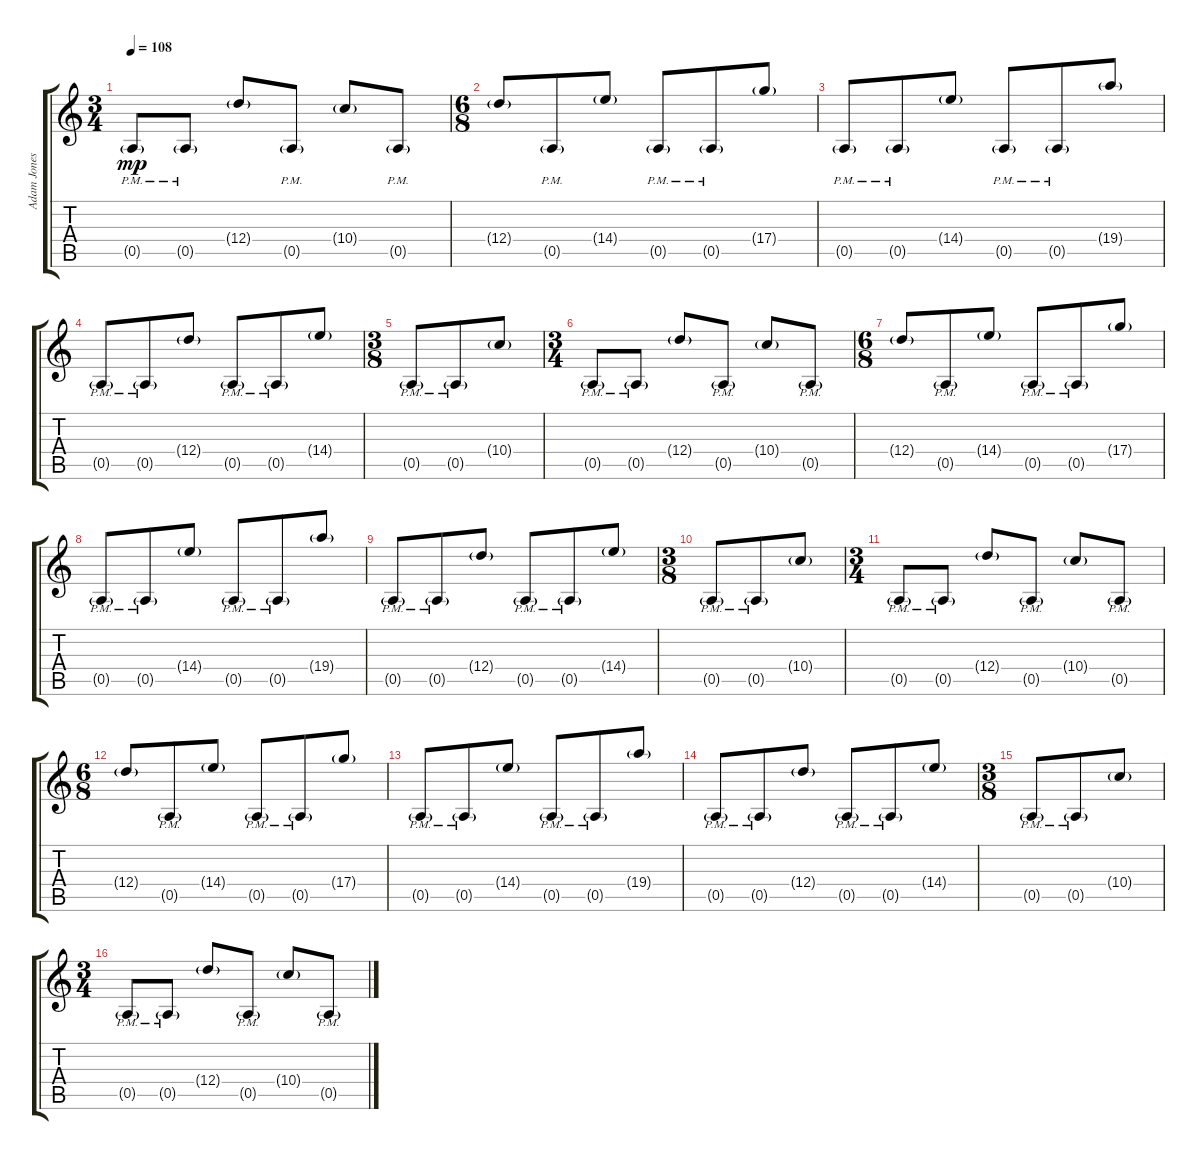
\track ("Adam Jones (Guitar II)" "Adam Jones") {instrument distortionguitar}
\staff {score tabs}
\tuning (E4 B3 G3 D3 A2 D2) {hide}
\ts (3 4)
\tempo 108
\clef g2
\ks c
0.5{g pm}.8{dy mp} 0.5{g pm}.8 12.4{g}.8 0.5{g pm}.8 10.4{g}.8 0.5{g pm}.8 |
\ts (6 8)
12.4{g}.8 0.5{g pm}.8 14.4{g}.8 0.5{g pm}.8 0.5{g pm}.8 17.4{g}.8 |
0.5{g pm}.8 0.5{g pm}.8 14.4{g}.8 0.5{g pm}.8 0.5{g pm}.8 19.4{g}.8 |
0.5{g pm}.8 0.5{g pm}.8 12.4{g}.8 0.5{g pm}.8 0.5{g pm}.8 14.4{g}.8 |
\ts (3 8)
0.5{g pm}.8 0.5{g pm}.8 10.4{g}.8 |
\ts (3 4)
0.5{g pm}.8 0.5{g pm}.8 12.4{g}.8 0.5{g pm}.8 10.4{g}.8 0.5{g pm}.8 |
\ts (6 8)
12.4{g}.8 0.5{g pm}.8 14.4{g}.8 0.5{g pm}.8 0.5{g pm}.8 17.4{g}.8 |
0.5{g pm}.8 0.5{g pm}.8 14.4{g}.8 0.5{g pm}.8 0.5{g pm}.8 19.4{g}.8 |
0.5{g pm}.8 0.5{g pm}.8 12.4{g}.8 0.5{g pm}.8 0.5{g pm}.8 14.4{g}.8 |
\ts (3 8)
0.5{g pm}.8 0.5{g pm}.8 10.4{g}.8 |
\ts (3 4)
0.5{g pm}.8 0.5{g pm}.8 12.4{g}.8 0.5{g pm}.8 10.4{g}.8 0.5{g pm}.8 |
\ts (6 8)
12.4{g}.8 0.5{g pm}.8 14.4{g}.8 0.5{g pm}.8 0.5{g pm}.8 17.4{g}.8 |
0.5{g pm}.8 0.5{g pm}.8 14.4{g}.8 0.5{g pm}.8 0.5{g pm}.8 19.4{g}.8 |
0.5{g pm}.8 0.5{g pm}.8 12.4{g}.8 0.5{g pm}.8 0.5{g pm}.8 14.4{g}.8 |
\ts (3 8)
0.5{g pm}.8 0.5{g pm}.8 10.4{g}.8 |
\ts (3 4)
0.5{g pm}.8 0.5{g pm}.8 12.4{g}.8 0.5{g pm}.8 10.4{g}.8 0.5{g pm}.8
